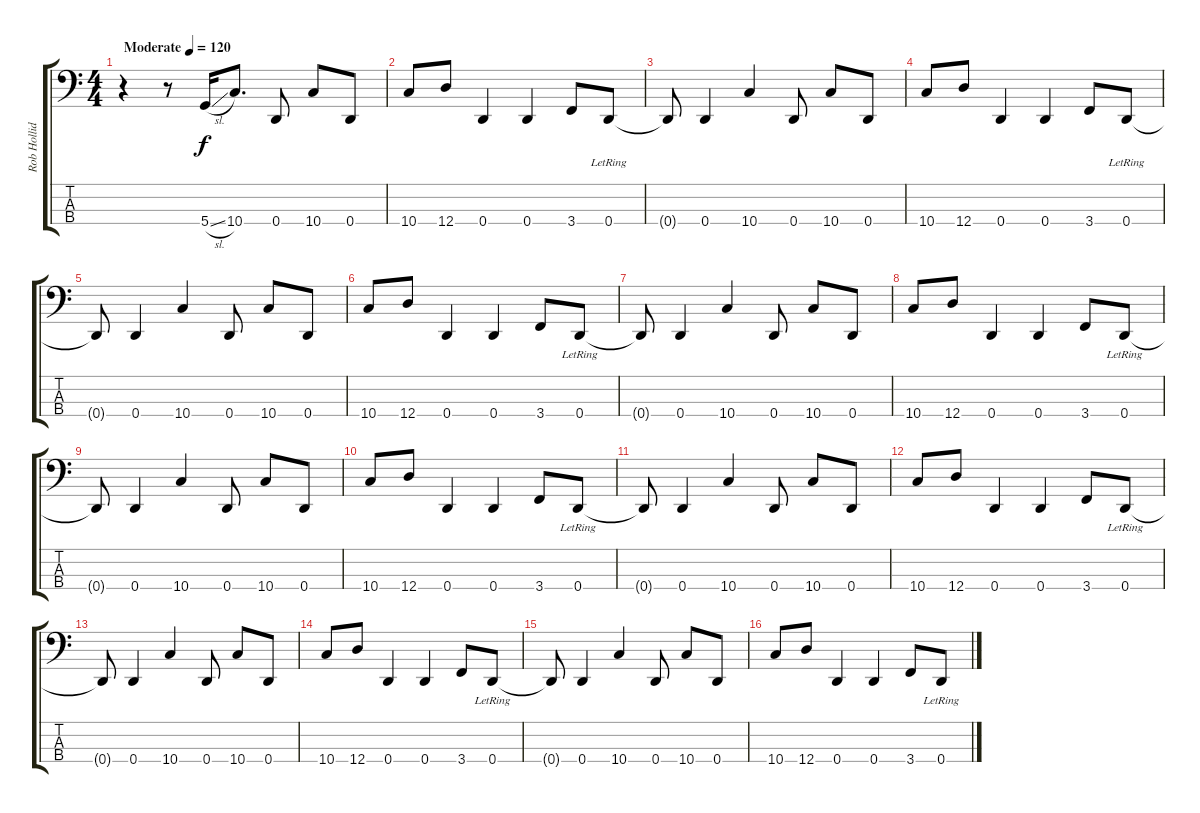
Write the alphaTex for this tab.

\track ("Rob Holliday" "Rob Hollid") {instrument electricbassfinger}
\staff {score tabs}
\tuning (G2 D2 A1 D1) {hide}
\ts (4 4)
\tempo (120 "Moderate")
\clef f4
\ks c
r.4{dy f instrument electricbassfinger} r.8 5.4{sl}.16 10.4.8{d} 0.4.8 10.4.8 0.4.8 |
10.4.8 12.4.8 0.4.4 0.4.4 3.4.8 0.4{lr}.8 |
0.4{t}.8 0.4.4 10.4.4 0.4.8 10.4.8 0.4.8 |
10.4.8 12.4.8 0.4.4 0.4.4 3.4.8 0.4{lr}.8 |
0.4{t}.8 0.4.4 10.4.4 0.4.8 10.4.8 0.4.8 |
10.4.8 12.4.8 0.4.4 0.4.4 3.4.8 0.4{lr}.8 |
0.4{t}.8 0.4.4 10.4.4 0.4.8 10.4.8 0.4.8 |
10.4.8 12.4.8 0.4.4 0.4.4 3.4.8 0.4{lr}.8 |
0.4{t}.8 0.4.4 10.4.4 0.4.8 10.4.8 0.4.8 |
10.4.8 12.4.8 0.4.4 0.4.4 3.4.8 0.4{lr}.8 |
0.4{t}.8 0.4.4 10.4.4 0.4.8 10.4.8 0.4.8 |
10.4.8 12.4.8 0.4.4 0.4.4 3.4.8 0.4{lr}.8 |
0.4{t}.8 0.4.4 10.4.4 0.4.8 10.4.8 0.4.8 |
10.4.8 12.4.8 0.4.4 0.4.4 3.4.8 0.4{lr}.8 |
0.4{t}.8 0.4.4 10.4.4 0.4.8 10.4.8 0.4.8 |
10.4.8 12.4.8 0.4.4 0.4.4 3.4.8 0.4{lr}.8
